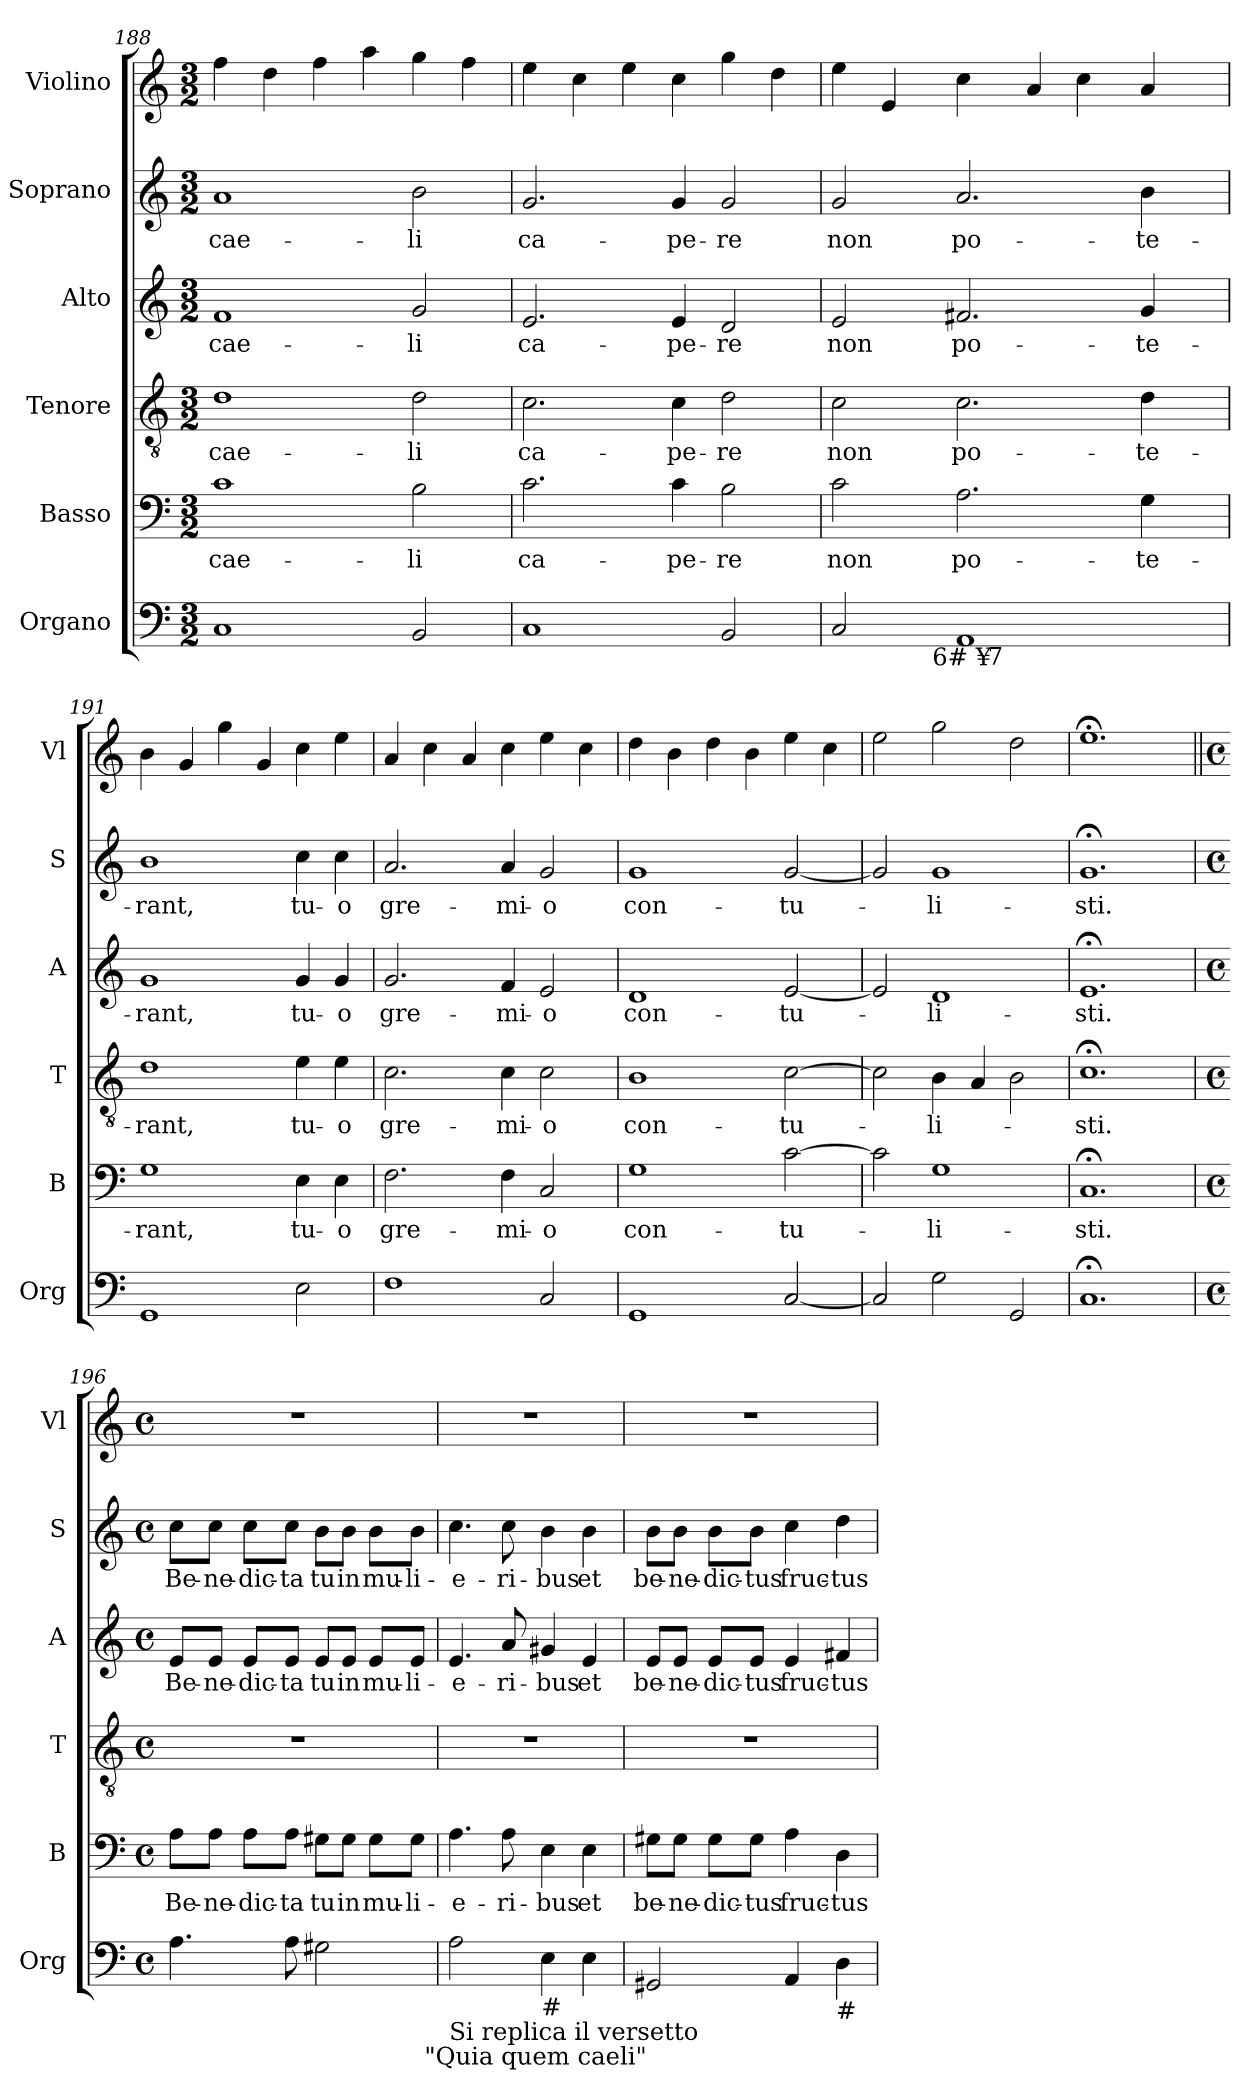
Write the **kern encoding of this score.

**kern	**kern	**text	**kern	**text	**kern	**text	**kern	**text	**kern
*part6	*part5	*part5	*part4	*part4	*part3	*part3	*part2	*part2	*part1
*staff6	*staff5	*staff5	*staff4	*staff4	*staff3	*staff3	*staff2	*staff2	*staff1
*I"Organo	*I"Basso	*	*I"Tenore	*	*I"Alto	*	*I"Soprano	*	*I"Violino
*I'Org	*I'B	*	*I'T	*	*I'A	*	*I'S	*	*I'Vl
*clefF4	*clefF4	*	*clefGv2	*	*clefG2	*	*clefG2	*	*clefG2
*k[]	*k[]	*	*k[]	*	*k[]	*	*k[]	*	*k[]
*C:	*C:	*	*C:	*	*C:	*	*C:	*	*C:
*M3/2	*M3/2	*	*M3/2	*	*M3/2	*	*M3/2	*	*M3/2
=188	=188	=188	=188	=188	=188	=188	=188	=188	=188
!	!	!LO:LY:b:cj	!	!LO:LY:b:cj	!	!LO:LY:b:cj	!	!LO:LY:b:cj	!
1C<	1c	cae-	1d	cae-	1f	cae-	1a	cae-	4ff\
.	.	.	.	.	.	.	.	.	4dd\
.	.	.	.	.	.	.	.	.	4ff\
.	.	.	.	.	.	.	.	.	4aa\
!	!	!LO:LY:b:cj	!	!LO:LY:b:cj	!	!LO:LY:b:cj	!	!LO:LY:b:cj	!
2BB</	2B\	-li	2d\	-li	2g/	-li	2b\	-li	4gg\
.	.	.	.	.	.	.	.	.	4ff\
=189	=189	=189	=189	=189	=189	=189	=189	=189	=189
!	!	!LO:LY:b:cj	!	!LO:LY:b:cj	!	!LO:LY:b:cj	!	!LO:LY:b:cj	!
1C	2.c\	ca-	2.c\	ca-	2.e/	ca-	2.g/	ca-	4ee\
.	.	.	.	.	.	.	.	.	4cc\
.	.	.	.	.	.	.	.	.	4ee\
!	!	!LO:LY:b:cj	!	!LO:LY:b:cj	!	!LO:LY:b:cj	!	!LO:LY:b:cj	!
.	4c\	-pe-	4c\	-pe-	4e/	-pe-	4g/	-pe-	4cc\
!	!	!LO:LY:b:cj	!	!LO:LY:b:cj	!	!LO:LY:b:cj	!	!LO:LY:b:cj	!
2BB/	2B\	-re	2d\	-re	2d/	-re	2g/	-re	4gg\
.	.	.	.	.	.	.	.	.	4dd\
=190	=190	=190	=190	=190	=190	=190	=190	=190	=190
!	!	!LO:LY:b:cj	!	!LO:LY:b:cj	!	!LO:LY:b:cj	!	!LO:LY:b:cj	!
*^	*	*	*	*	*	*	*	*	*
*	*^	*	*	*	*	*	*	*	*	*
2C/	4ryy	2ryy	2c\	non	2c\	non	2e/	non	2g/	non	4ee\
.	8ryy	.	.	.	.	.	.	.	.	.	4e/
.	32.ryy	.	.	.	.	.	.	.	.	.	.
!	!LO:TX:b:t=6# ¥	!	!	!	!	!	!	!	!	!	!
.	1ryy	.	.	.	.	.	.	.	.	.	.
!	!	!	!	!LO:LY:b:cj	!	!LO:LY:b:cj	!	!LO:LY:b:cj	!	!LO:LY:b:cj	!
1AA	.	16ryy	2.A\	po-	2.c\	po-	2.f#X/	po-	2.a/	po-	4cc\
.	.	64ryy	.	.	.	.	.	.	.	.	.
!	!	!LO:TX:b:t=7	!	!	!	!	!	!	!	!	!
.	.	2ryy	.	.	.	.	.	.	.	.	.
.	.	.	.	.	.	.	.	.	.	.	4a/
.	.	.	.	.	.	.	.	.	.	.	4cc\
.	.	4ryy	.	.	.	.	.	.	.	.	.
!	!	!	!	!LO:LY:b:cj	!	!LO:LY:b:cj	!	!LO:LY:b:cj	!	!LO:LY:b:cj	!
.	.	.	4G\	-te-	4d\	-te-	4g/	-te-	4b\	-te-	4a/
.	.	8ryy	.	.	.	.	.	.	.	.	.
.	16ryy	.	.	.	.	.	.	.	.	.	.
.	.	32.ryy	.	.	.	.	.	.	.	.	.
.	64ryy	.	.	.	.	.	.	.	.	.	.
!!LO:LB:g=z
=191	=191	=191	=191	=191	=191	=191	=191	=191	=191	=191	=191
!	!	!	!	!LO:LY:b:cj	!	!LO:LY:b:cj	!	!LO:LY:b:cj	!	!LO:LY:b:cj	!
*v	*v	*v	*	*	*	*	*	*	*	*	*
1GG	1G	-rant,	1d	-rant,	1g	-rant,	1b	-rant,	4b\
.	.	.	.	.	.	.	.	.	4g/
.	.	.	.	.	.	.	.	.	4gg\
.	.	.	.	.	.	.	.	.	4g/
!	!	!LO:LY:b:cj	!	!LO:LY:b:cj	!	!LO:LY:b:cj	!	!LO:LY:b:cj	!
2E<\	4E\	tu-	4e\	tu-	4g/	tu-	4cc\	tu-	4cc\
!	!	!LO:LY:b:cj	!	!LO:LY:b:cj	!	!LO:LY:b:cj	!	!LO:LY:b:cj	!
.	4E\	-o	4e\	-o	4g/	-o	4cc\	-o	4ee\
=192	=192	=192	=192	=192	=192	=192	=192	=192	=192
!	!	!LO:LY:b:cj	!	!LO:LY:b:cj	!	!LO:LY:b:cj	!	!LO:LY:b:cj	!
1F	2.F\	gre-	2.c\	gre-	2.g/	gre-	2.a/	gre-	4a/
.	.	.	.	.	.	.	.	.	4cc\
.	.	.	.	.	.	.	.	.	4a/
!	!	!LO:LY:b:cj	!	!LO:LY:b:cj	!	!LO:LY:b:cj	!	!LO:LY:b:cj	!
.	4F\	-mi-	4c\	-mi-	4f/	-mi-	4a/	-mi-	4cc\
!	!	!LO:LY:b:cj	!	!LO:LY:b:cj	!	!LO:LY:b:cj	!	!LO:LY:b:cj	!
2C/	2C/	-o	2c\	-o	2e/	-o	2g/	-o	4ee\
.	.	.	.	.	.	.	.	.	4cc\
=193	=193	=193	=193	=193	=193	=193	=193	=193	=193
!	!	!LO:LY:b:cj	!	!LO:LY:b:cj	!	!LO:LY:b:cj	!	!LO:LY:b:cj	!
1GG	1G	con-	1B	con-	1d	con-	1g	con-	4dd\
.	.	.	.	.	.	.	.	.	4b\
.	.	.	.	.	.	.	.	.	4dd\
.	.	.	.	.	.	.	.	.	4b\
!	!	!LO:LY:b:cj	!	!LO:LY:b:cj	!	!LO:LY:b:cj	!	!LO:LY:b:cj	!
[<2C/	[>2c\	-tu-	[>2c\	-tu-	[<2e/	-tu-	[<2g/	-tu-	4ee\
.	.	.	.	.	.	.	.	.	4cc\
=194	=194	=194	=194	=194	=194	=194	=194	=194	=194
2C/]	2c\]	.	2c\]	.	2e/]	.	2g/]	.	2ee\
!	!	!LO:LY:b:cj	!	!LO:LY:b:cj	!	!LO:LY:b:cj	!	!LO:LY:b:cj	!
2G\	1G	-li-	4B\	-li-	1d	-li-	1g	-li-	2gg\
.	.	.	4A/	.	.	.	.	.	.
2GG/	.	.	2B\	.	.	.	.	.	2dd\
=195	=195	=195	=195	=195	=195	=195	=195	=195	=195
!	!	!LO:LY:b:cj	!	!LO:LY:b:cj	!	!LO:LY:b:cj	!	!LO:LY:b:cj	!
1.C;<	1.C;<	-sti.	1.c;<	-sti.	1.e;<	-sti.	1.g;<	-sti.	1.ee;<
!!LO:PB:g=z
=196	=196	=196||	=196	=196||	=196	=196||	=196	=196||	=196||
*M4/4	*M4/4	*	*M4/4	*	*M4/4	*	*M4/4	*	*M4/4
*met(c)	*met(c)	*	*met(c)	*	*met(c)	*	*met(c)	*	*met(c)
!	!	!LO:LY:b	!	!	!	!LO:LY:b	!	!LO:LY:b	!
4.A\	8A\L	Be-	1r	.	8e/L	Be-	8cc\L	Be-	1r
!	!	!LO:LY:b:cj	!	!	!	!LO:LY:b:cj	!	!LO:LY:b:cj	!
.	8A\J	-ne-	.	.	8e/J	-ne-	8cc\J	-ne-	.
!	!	!LO:LY:b:cj	!	!	!	!LO:LY:b:cj	!	!LO:LY:b:cj	!
.	8A\L	-dic-	.	.	8e/L	-dic-	8cc\L	-dic-	.
!	!	!LO:LY:b:rj	!	!	!	!LO:LY:b:rj	!	!LO:LY:b:rj	!
8A\	8A\J	-ta	.	.	8e/J	-ta	8cc\J	-ta	.
!	!	!LO:LY:b:cj	!	!	!	!LO:LY:b:cj	!	!LO:LY:b:cj	!
2G#X\	8G#X\L	tu	.	.	8e/L	tu	8b\L	tu	.
!	!	!LO:LY:b:cj	!	!	!	!LO:LY:b:cj	!	!LO:LY:b:cj	!
.	8G#\J	in	.	.	8e/J	in	8b\J	in	.
!	!	!LO:LY:b:cj	!	!	!	!LO:LY:b:cj	!	!LO:LY:b:cj	!
.	8G#\L	mu-	.	.	8e/L	mu-	8b\L	mu-	.
!	!	!LO:LY:b:rj	!	!	!	!LO:LY:b:rj	!	!LO:LY:b:rj	!
.	8G#\J	-li-	.	.	8e/J	-li-	8b\J	-li-	.
=197	=197	=197	=197	=197	=197	=197	=197	=197	=197
!	!	!LO:LY:b:cj	!	!	!	!LO:LY:b:cj	!	!LO:LY:b:cj	!
2A\	4.A\	-e-	1r	.	4.e/	-e-	4.cc\	-e-	1r
!	!	!LO:LY:b:cj	!	!	!	!LO:LY:b:cj	!	!LO:LY:b:cj	!
.	8A\	-ri-	.	.	8a/	-ri-	8cc\	-ri-	.
!LO:TX:b:t=#	!	!	!	!	!	!	!	!	!
!	!	!LO:LY:b:cj	!	!	!	!LO:LY:b:cj	!	!LO:LY:b:cj	!
4E\	4E\	-bus	.	.	4g#X/	-bus	4b\	-bus	.
!	!	!LO:LY:b:cj	!	!	!	!LO:LY:b:cj	!	!LO:LY:b:cj	!
4E\	4E\	et	.	.	4e/	et	4b\	et	.
!LO:TX:b:t=Si replica il versetto	!	!	!	!	!	!	!	!	!
=198	=198	=198	=198	=198	=198	=198	=198	=198	=198
!	!	!LO:LY:b	!	!	!	!LO:LY:b	!	!LO:LY:b	!
2GG#X</	8G#X\L	be-	1r	.	8e/L	be-	8b\L	be-	1r
!	!	!LO:LY:b:cj	!	!	!	!LO:LY:b:cj	!	!LO:LY:b:cj	!
.	8G#\J	-ne-	.	.	8e/J	-ne-	8b\J	-ne-	.
!	!	!LO:LY:b:cj	!	!	!	!LO:LY:b:cj	!	!LO:LY:b:cj	!
.	8G#\L	-dic-	.	.	8e/L	-dic-	8b\L	-dic-	.
!	!	!LO:LY:b:rj	!	!	!	!LO:LY:b:rj	!	!LO:LY:b:rj	!
.	8G#\J	-tus	.	.	8e/J	-tus	8b\J	-tus	.
!	!	!LO:LY:b:cj	!	!	!	!LO:LY:b:cj	!	!LO:LY:b:cj	!
4AA/	4A\	fruc-	.	.	4e/	fruc-	4cc\	fruc-	.
!LO:TX:b:t=#	!	!	!	!	!	!	!	!	!
!	!	!LO:LY:b:rj	!	!	!	!LO:LY:b:rj	!	!LO:LY:b:rj	!
4D\	4D\	-tus	.	.	4f#X/	-tus	4dd\	-tus	.
!LO:TX:b:t="Quia quem caeli"	!	!	!	!	!	!	!	!	!
=	=	=	=	=	=	=	=	=	=
*-	*-	*-	*-	*-	*-	*-	*-	*-	*-
